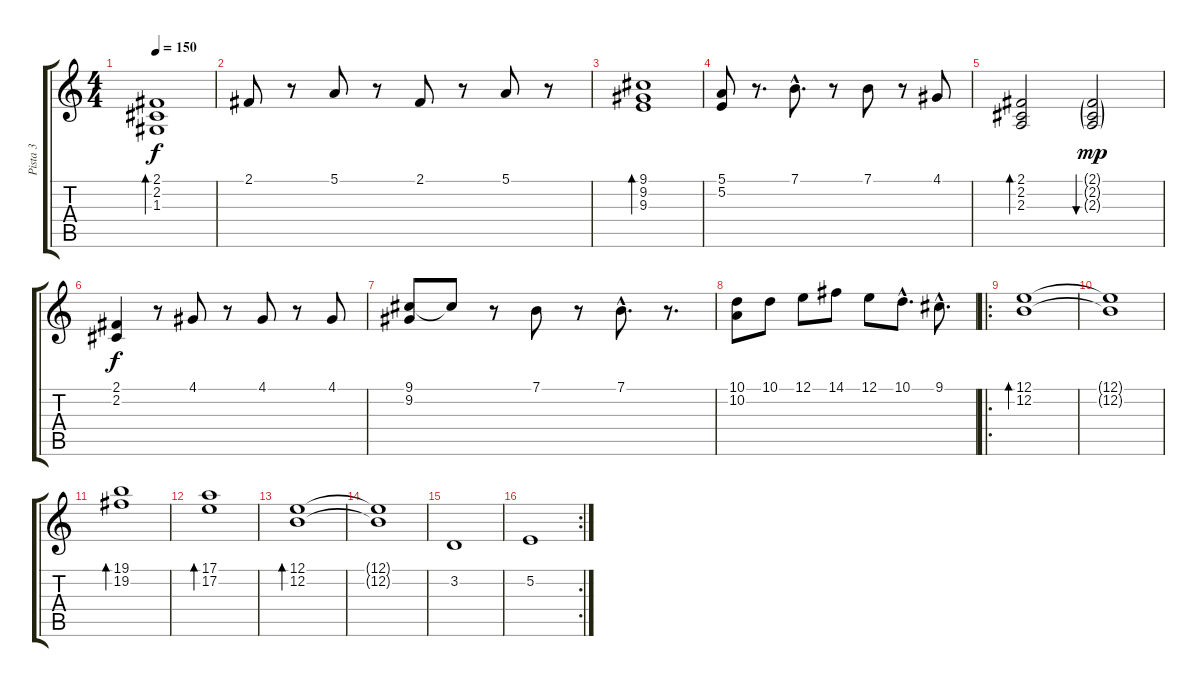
\track ("Pista 3" "Pista 3") {instrument acousticgrandpiano}
\staff {score tabs}
\tuning (E4 B3 G3 D3 A2 E2) {hide}
\ts (4 4)
\tempo 150
\clef g2
\ks c
(2.1 2.2 1.3).1{bd 480 dy f} |
2.1.8 r.8 5.1.8 r.8 2.1.8 r.8 5.1.8 r.8 |
(9.1 9.2 9.3).1{bd 480} |
(5.1 5.2).8 r.8{d} 7.1{hac}.8{d} r.8 7.1.8 r.8 4.1.8 |
(2.1 2.2 2.3).2{bd 480} (2.1{g} 2.2{g} 2.3{g}).2{bu 480 dy mp} |
(2.1 2.2).4{dy f} r.8 4.1.8 r.8 4.1.8 r.8 4.1.8 |
(9.1 9.2).8 9.1{t}.8 r.8 7.1.8 r.8 7.1{hac}.8{d} r.8{d} |
(10.1 10.2).8 10.1.8 12.1.8 14.1.8 12.1.8 10.1{hac}.8{d} 9.1{hac}.8{d} |
\ro
(12.1 12.2).1{bd 480} |
(12.1{t} 12.2{t}).1 |
(19.1 19.2).1{bd 480} |
(17.1 17.2).1{bd 480} |
(12.1 12.2).1{bd 480} |
(12.1{t} 12.2{t}).1 |
3.2.1 |
\rc 2
5.2.1
